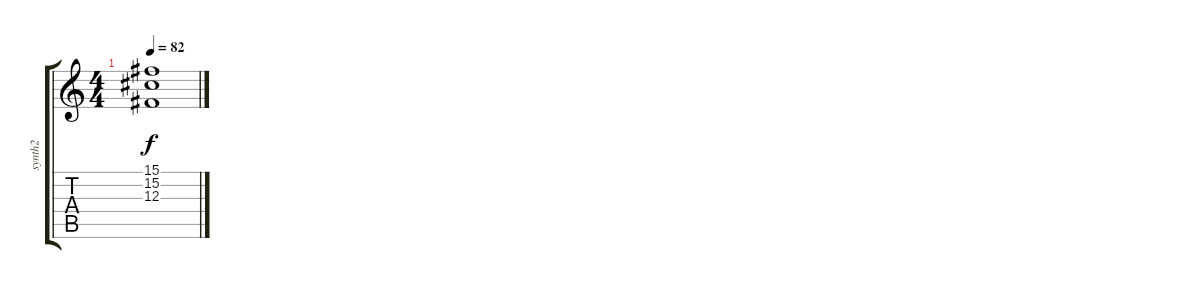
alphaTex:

\track ("synth2" "synth2") {instrument stringensemble1}
\staff {score tabs}
\tuning (Eb4 Bb3 Gb3 Db3 Ab2 Eb2) {hide}
\ts (4 4)
\tempo 82
\clef g2
\ks c
(15.1 15.2 12.3).1{dy f}
